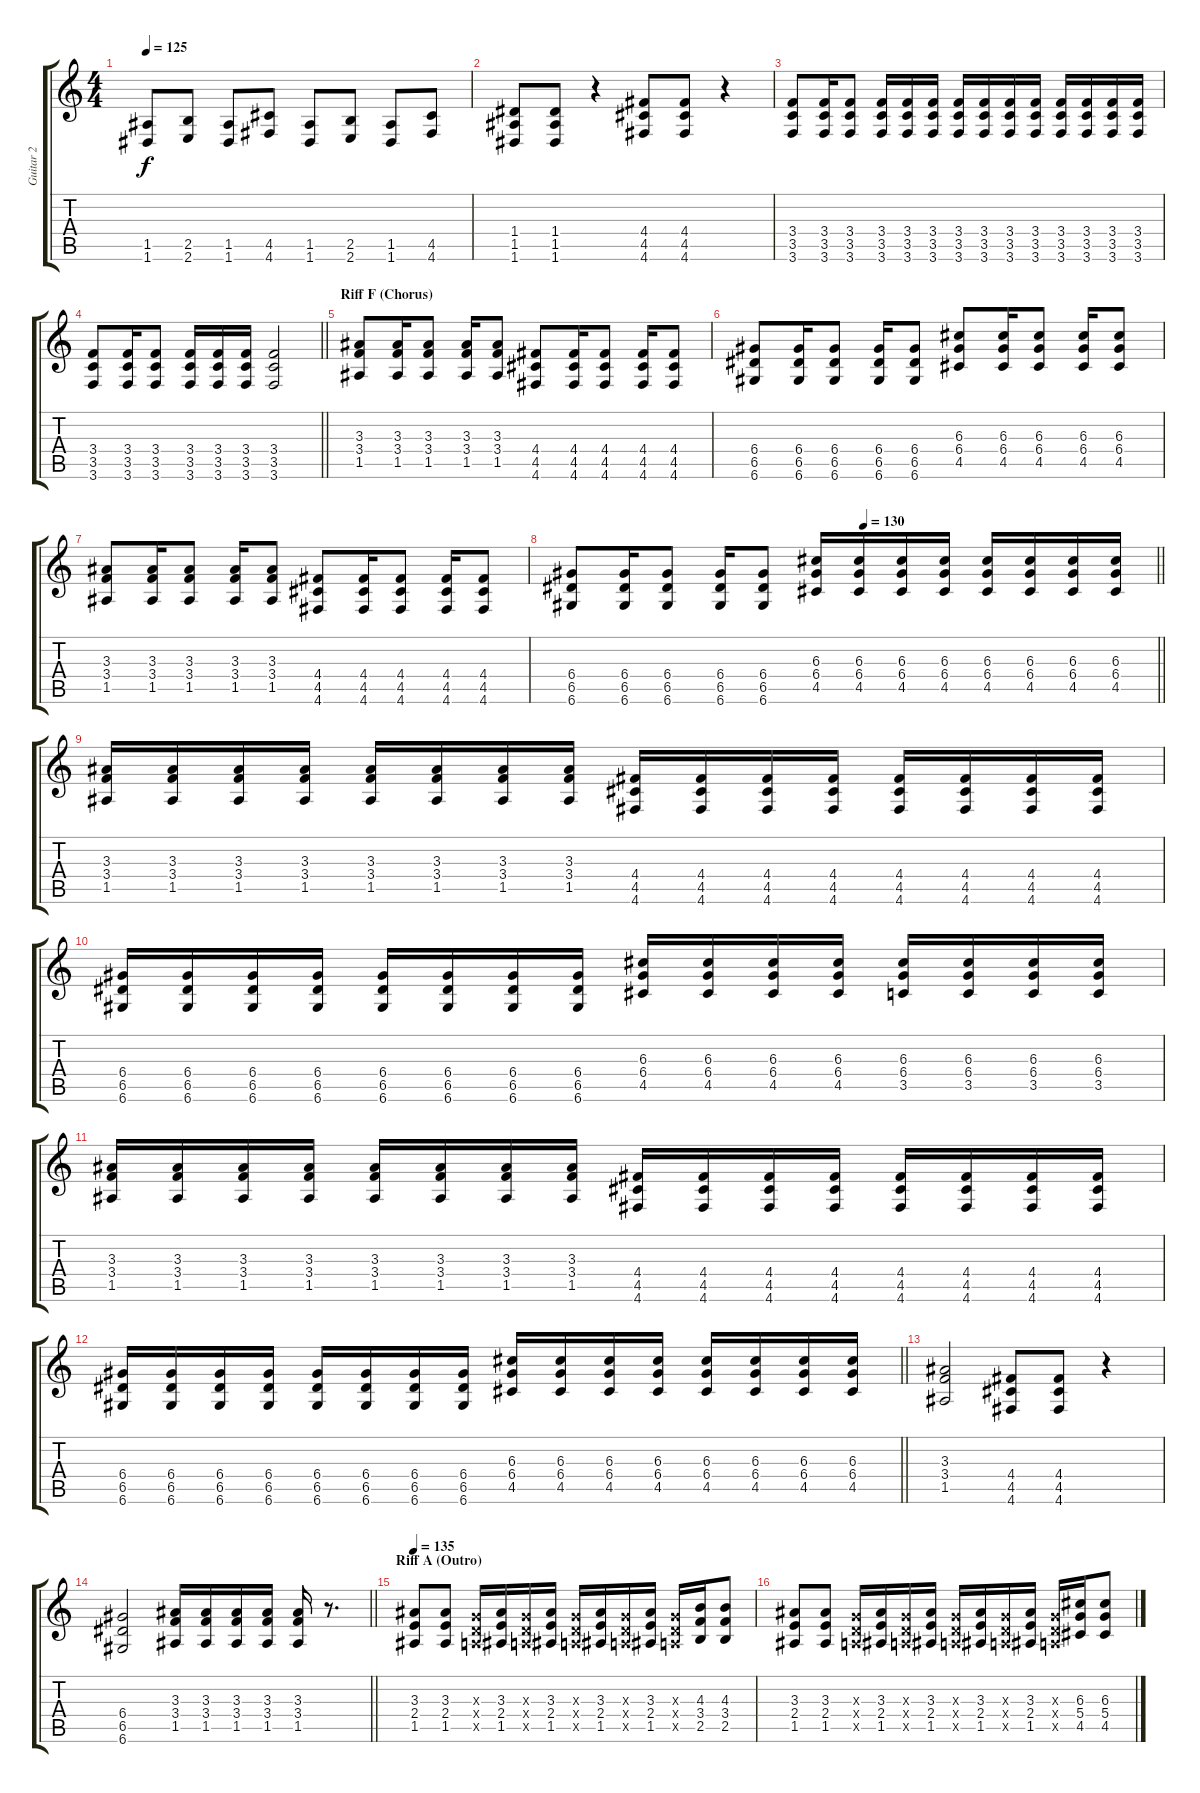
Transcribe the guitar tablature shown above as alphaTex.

\track ("Guitar 2" "Guitar 2") {instrument distortionguitar}
\staff {score tabs}
\tuning (E4 B3 G3 D3 A2 D2) {hide}
\ts (4 4)
\tempo 125
\clef g2
\ks c
(1.5 1.6).8{dy f} (2.5 2.6).8 (1.5 1.6).8 (4.5 4.6).8 (1.5 1.6).8 (2.5 2.6).8 (1.5 1.6).8 (4.5 4.6).8 |
(1.4 1.5 1.6).8 (1.4 1.5 1.6).8 r.4 (4.4 4.5 4.6).8 (4.4 4.5 4.6).8 r.4 |
(3.4 3.5 3.6).8 (3.4 3.5 3.6).16 (3.4 3.5 3.6).8 (3.4 3.5 3.6).16 (3.4 3.5 3.6).16 (3.4 3.5 3.6).16 (3.4 3.5 3.6).16 (3.4 3.5 3.6).16 (3.4 3.5 3.6).16 (3.4 3.5 3.6).16 (3.4 3.5 3.6).16 (3.4 3.5 3.6).16 (3.4 3.5 3.6).16 (3.4 3.5 3.6).16 |
\barLineRight lightlight
(3.4 3.5 3.6).8 (3.4 3.5 3.6).16 (3.4 3.5 3.6).8 (3.4 3.5 3.6).16 (3.4 3.5 3.6).16 (3.4 3.5 3.6).16 (3.4 3.5 3.6).2 |
\section ("" "Riff F (Chorus)")
(3.3 3.4 1.5).8 (3.3 3.4 1.5).16 (3.3 3.4 1.5).8 (3.3 3.4 1.5).16 (3.3 3.4 1.5).8 (4.4 4.5 4.6).8 (4.4 4.5 4.6).16 (4.4 4.5 4.6).8 (4.4 4.5 4.6).16 (4.4 4.5 4.6).8 |
(6.4 6.5 6.6).8 (6.4 6.5 6.6).16 (6.4 6.5 6.6).8 (6.4 6.5 6.6).16 (6.4 6.5 6.6).8 (6.3 6.4 4.5).8 (6.3 6.4 4.5).16 (6.3 6.4 4.5).8 (6.3 6.4 4.5).16 (6.3 6.4 4.5).8 |
(3.3 3.4 1.5).8 (3.3 3.4 1.5).16 (3.3 3.4 1.5).8 (3.3 3.4 1.5).16 (3.3 3.4 1.5).8 (4.4 4.5 4.6).8 (4.4 4.5 4.6).16 (4.4 4.5 4.6).8 (4.4 4.5 4.6).16 (4.4 4.5 4.6).8 |
\tempo (130 0.5)
\barLineRight lightlight
(6.4 6.5 6.6).8 (6.4 6.5 6.6).16 (6.4 6.5 6.6).8 (6.4 6.5 6.6).16 (6.4 6.5 6.6).8 (6.3 6.4 4.5).16 (6.3 6.4 4.5).16 (6.3 6.4 4.5).16 (6.3 6.4 4.5).16 (6.3 6.4 4.5).16 (6.3 6.4 4.5).16 (6.3 6.4 4.5).16 (6.3 6.4 4.5).16 |
(3.3 3.4 1.5).16 (3.3 3.4 1.5).16 (3.3 3.4 1.5).16 (3.3 3.4 1.5).16 (3.3 3.4 1.5).16 (3.3 3.4 1.5).16 (3.3 3.4 1.5).16 (3.3 3.4 1.5).16 (4.4 4.5 4.6).16 (4.4 4.5 4.6).16 (4.4 4.5 4.6).16 (4.4 4.5 4.6).16 (4.4 4.5 4.6).16 (4.4 4.5 4.6).16 (4.4 4.5 4.6).16 (4.4 4.5 4.6).16 |
(6.4 6.5 6.6).16 (6.4 6.5 6.6).16 (6.4 6.5 6.6).16 (6.4 6.5 6.6).16 (6.4 6.5 6.6).16 (6.4 6.5 6.6).16 (6.4 6.5 6.6).16 (6.4 6.5 6.6).16 (6.3 6.4 4.5).16 (6.3 6.4 4.5).16 (6.3 6.4 4.5).16 (6.3 6.4 4.5).16 (6.3 6.4 3.5).16 (6.3 6.4 3.5).16 (6.3 6.4 3.5).16 (6.3 6.4 3.5).16 |
(3.3 3.4 1.5).16 (3.3 3.4 1.5).16 (3.3 3.4 1.5).16 (3.3 3.4 1.5).16 (3.3 3.4 1.5).16 (3.3 3.4 1.5).16 (3.3 3.4 1.5).16 (3.3 3.4 1.5).16 (4.4 4.5 4.6).16 (4.4 4.5 4.6).16 (4.4 4.5 4.6).16 (4.4 4.5 4.6).16 (4.4 4.5 4.6).16 (4.4 4.5 4.6).16 (4.4 4.5 4.6).16 (4.4 4.5 4.6).16 |
\barLineRight lightlight
(6.4 6.5 6.6).16 (6.4 6.5 6.6).16 (6.4 6.5 6.6).16 (6.4 6.5 6.6).16 (6.4 6.5 6.6).16 (6.4 6.5 6.6).16 (6.4 6.5 6.6).16 (6.4 6.5 6.6).16 (6.3 6.4 4.5).16 (6.3 6.4 4.5).16 (6.3 6.4 4.5).16 (6.3 6.4 4.5).16 (6.3 6.4 4.5).16 (6.3 6.4 4.5).16 (6.3 6.4 4.5).16 (6.3 6.4 4.5).16 |
(3.3 3.4 1.5).2 (4.4 4.5 4.6).8 (4.4 4.5 4.6).8 r.4 |
\barLineRight lightlight
(6.4 6.5 6.6).2 (3.3 3.4 1.5).16 (3.3 3.4 1.5).16 (3.3 3.4 1.5).16 (3.3 3.4 1.5).16 (3.3 3.4 1.5).16 r.8{d} |
\section ("" "Riff A (Outro)")
\tempo 135
(3.3 2.4 1.5).8 (3.3 2.4 1.5).8 (0.3{x} 0.4{x} 0.5{x}).16 (3.3 2.4 1.5).16 (0.3{x} 0.4{x} 0.5{x}).16 (3.3 2.4 1.5).16 (0.3{x} 0.4{x} 0.5{x}).16 (3.3 2.4 1.5).16 (0.3{x} 0.4{x} 0.5{x}).16 (3.3 2.4 1.5).16 (0.3{x} 0.4{x} 0.5{x}).16 (4.3 3.4 2.5).16 (4.3 3.4 2.5).8 |
(3.3 2.4 1.5).8 (3.3 2.4 1.5).8 (0.3{x} 0.4{x} 0.5{x}).16 (3.3 2.4 1.5).16 (0.3{x} 0.4{x} 0.5{x}).16 (3.3 2.4 1.5).16 (0.3{x} 0.4{x} 0.5{x}).16 (3.3 2.4 1.5).16 (0.3{x} 0.4{x} 0.5{x}).16 (3.3 2.4 1.5).16 (0.3{x} 0.4{x} 0.5{x}).16 (6.3 5.4 4.5).16 (6.3 5.4 4.5).8
